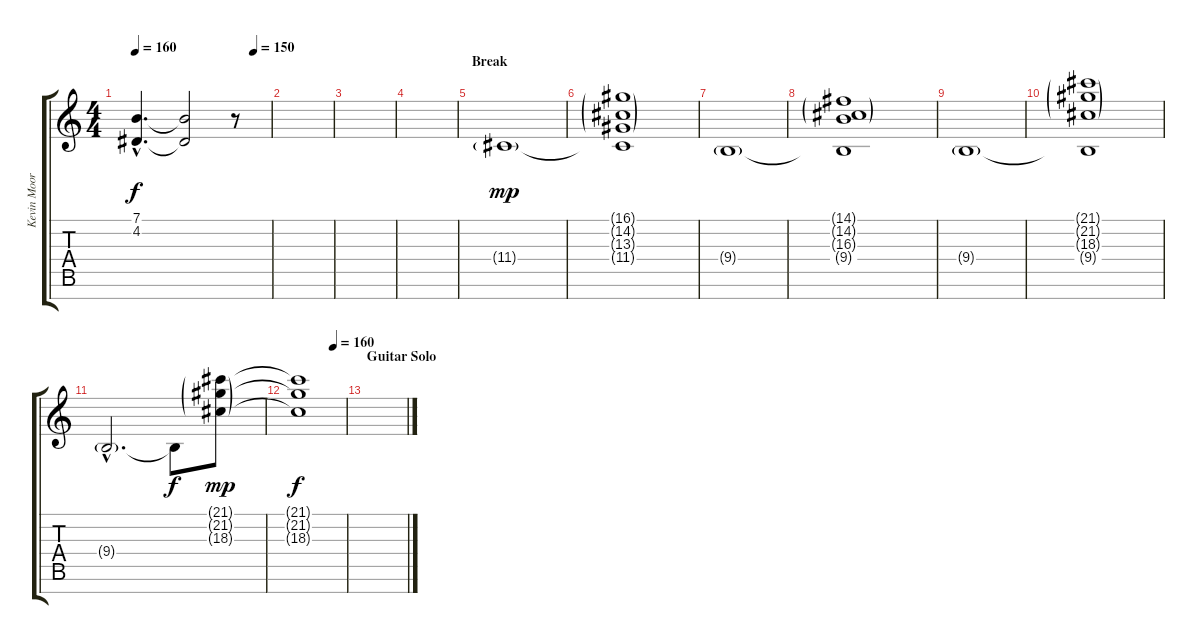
\track ("Kevin Moore Backround Keyboard" "Kevin Moor") {instrument stringensemble1}
\staff {score tabs}
\tuning (E4 B3 G3 D3 A2 E2 B1) {hide}
\ts (4 4)
\tempo 160
\tempo (150 0.875)
\clef g2
\ks c
(7.1{hac t} 4.2{hac t}).4{d dy f} (7.1{t} 4.2{t}).2 r.8 |
|
|
|
\section ("" "Break")
11.4{g}.1{dy mp} |
(16.1{g} 14.2{g} 13.3{g} 11.4{t}).1{volume 11} |
9.4{g}.1 |
(14.1{g} 14.2{g} 16.3{g} 9.4{t}).1 |
9.4{g}.1 |
(21.1{g} 21.2{g} 18.3{g} 9.4{t}).1 |
9.4{g hac}.2{d} 9.4{t}.8{dy f} (21.1{g} 21.2{g} 18.3{g}).8{dy mp} |
\tempo (160 0.75)
(21.1{t} 21.2{t} 18.3{t}).1{dy f} |
\section ("" "Guitar Solo")
